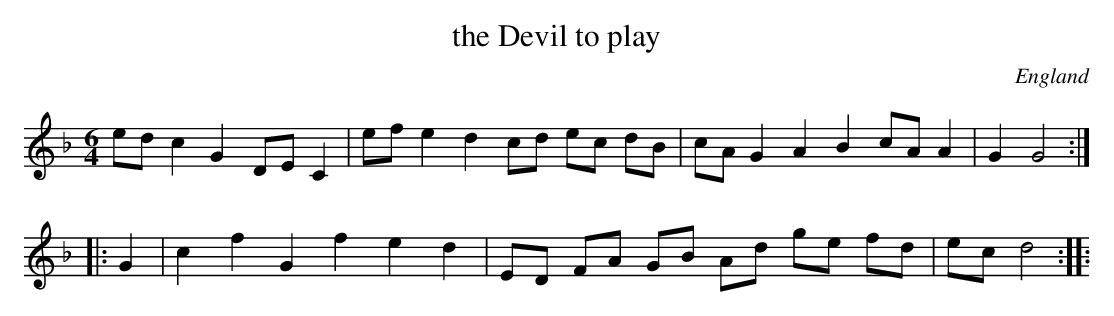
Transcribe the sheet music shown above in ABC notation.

X:1
T:the Devil to play
L:1/8
M:6/4
O:England
K:F
edc2 G2DE C2 | ef e2 d2 cd ec dB | cA G2 A2 B2 cA A2 | G2 G4 ::
G2 |\
c2 f2 G2 f2 e2 d2 | ED FA GB Ad ge fd | ec d4 ::
